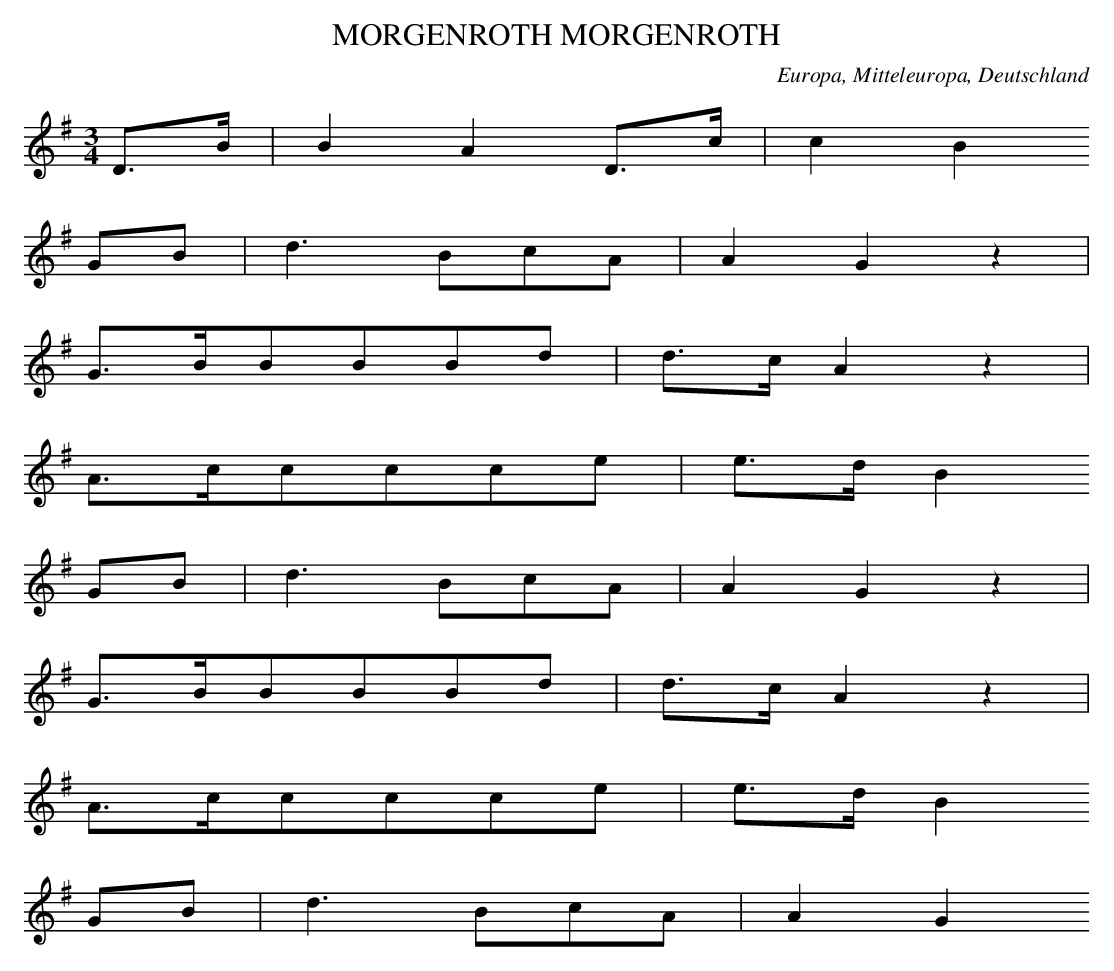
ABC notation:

X:1
T: MORGENROTH MORGENROTH
O: Europa, Mitteleuropa, Deutschland
M: 3/4
L: 1/16
K: G
D3B | B4A4D3c | c4B4
G2B2 | d6B2c2A2 | A4G4z4 |
G3BB2B2B2d2 | d3cA4z4 |
A3cc2c2c2e2 | e3dB4
G2B2 | d6B2c2A2 | A4G4z4 |
G3BB2B2B2d2 | d3cA4z4 |
A3cc2c2c2e2 | e3dB4
G2B2 | d6B2c2A2 | A4G4
